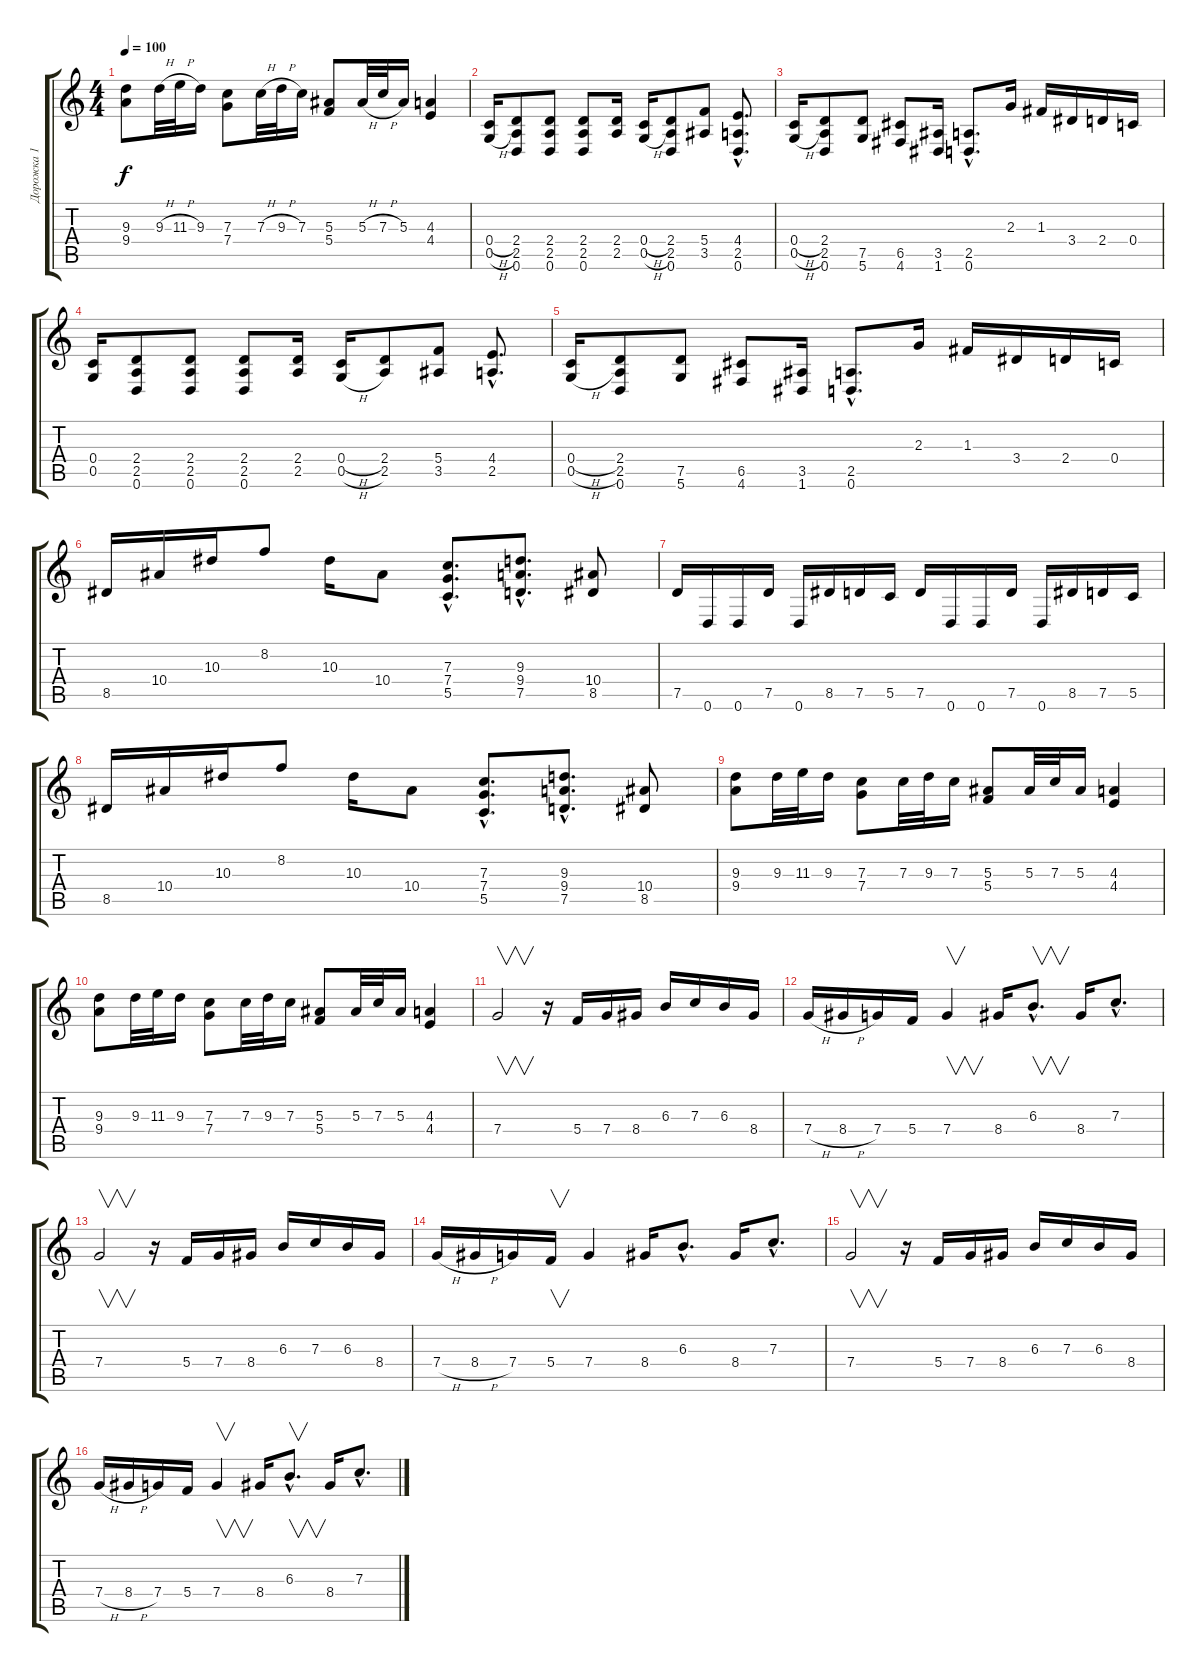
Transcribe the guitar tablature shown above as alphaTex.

\track ("Дорожка 1" "Дорожка 1") {instrument distortionguitar}
\staff {score tabs}
\tuning (D4 A3 F3 C3 G2 D2) {hide}
\ts (4 4)
\tempo 100
\clef g2
\ks c
(9.3 9.4).8{dy f} 9.3{h}.32 11.3{h}.32 9.3.16 (7.3 7.4).8 7.3{h}.32 9.3{h}.32 7.3.16 (5.3 5.4).8 5.3{h}.32 7.3{h}.32 5.3.16 (4.3 4.4).4 |
(0.4{h} 0.5{h}).16 (2.4 2.5 0.6).8 (2.4 2.5 0.6).8 (2.4 2.5 0.6).8 (2.4 2.5).16 (0.4{h} 0.5{h}).16 (2.4 2.5 0.6).8 (5.4 3.5).8 (4.4{hac} 2.5{hac} 0.6{hac}).8{d} |
(0.4{h} 0.5{h}).16 (2.4 2.5 0.6).8 (7.5 5.6).8 (6.5 4.6).8 (3.5 1.6).16 (2.5{hac} 0.6{hac}).8{d} 2.3.16 1.3.16 3.4.16 2.4.16 0.4.16 |
(0.4 0.5).16 (2.4 2.5 0.6).8 (2.4 2.5 0.6).8 (2.4 2.5 0.6).8 (2.4 2.5).16 (0.4{h} 0.5{h}).16 (2.4 2.5).8 (5.4 3.5).8 (4.4{hac} 2.5{hac}).8{d} |
(0.4{h} 0.5{h}).16 (2.4 2.5 0.6).8 (7.5 5.6).8 (6.5 4.6).8 (3.5 1.6).16 (2.5{hac} 0.6{hac}).8{d} 2.3.16 1.3.16 3.4.16 2.4.16 0.4.16 |
8.5.16 10.4.16 10.3.16 8.2.8 10.3.16 10.4.8 (7.3{hac} 7.4{hac} 5.5{hac}).8{d} (9.3{hac} 9.4{hac} 7.5{hac}).8{d} (10.4 8.5).8 |
7.5.16 0.6.16 0.6.16 7.5.16 0.6.16 8.5.16 7.5.16 5.5.16 7.5.16 0.6.16 0.6.16 7.5.16 0.6.16 8.5.16 7.5.16 5.5.16 |
8.5.16 10.4.16 10.3.16 8.2.8 10.3.16 10.4.8 (7.3{hac} 7.4{hac} 5.5{hac}).8{d} (9.3{hac} 9.4{hac} 7.5{hac}).8{d} (10.4 8.5).8 |
(9.3 9.4).8 9.3.32 11.3.32 9.3.16 (7.3 7.4).8 7.3.32 9.3.32 7.3.16 (5.3 5.4).8 5.3.32 7.3.32 5.3.16 (4.3 4.4).4 |
(9.3 9.4).8 9.3.32 11.3.32 9.3.16 (7.3 7.4).8 7.3.32 9.3.32 7.3.16 (5.3 5.4).8 5.3.32 7.3.32 5.3.16 (4.3 4.4).4 |
7.4.2{v} r.16 5.4.16 7.4.16 8.4.16 6.3.16 7.3.16 6.3.16 8.4.16 |
7.4{h}.16 8.4{h}.16 7.4.16 5.4.16 7.4.4{v} 8.4.16 6.3{hac}.8{v d} 8.4.16 7.3{hac}.8{d} |
7.4.2{v} r.16 5.4.16 7.4.16 8.4.16 6.3.16 7.3.16 6.3.16 8.4.16 |
7.4{h}.16 8.4{h}.16 7.4.16 5.4.16{v} 7.4.4 8.4.16 6.3{hac}.8{d} 8.4.16 7.3{hac}.8{d} |
7.4.2{v} r.16 5.4.16 7.4.16 8.4.16 6.3.16 7.3.16 6.3.16 8.4.16 |
7.4{h}.16 8.4{h}.16 7.4.16 5.4.16 7.4.4{v} 8.4.16 6.3{hac}.8{v d} 8.4.16 7.3{hac}.8{d}
